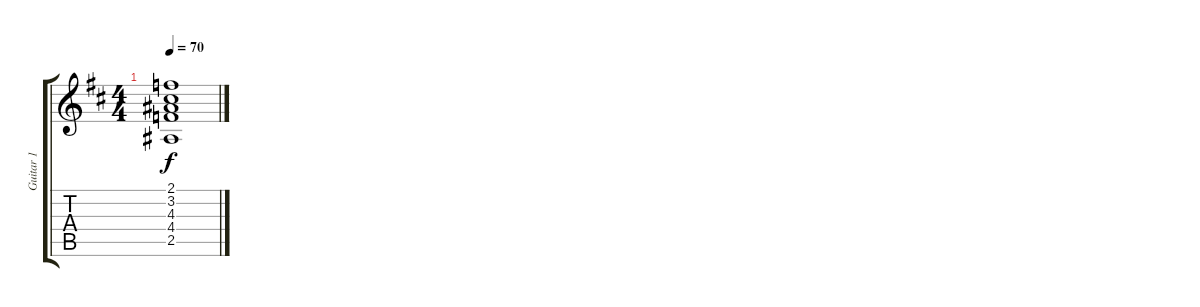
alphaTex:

\track ("Guitar 1" "Guitar 1") {instrument acousticguitarsteel}
\staff {score tabs}
\tuning (Eb4 Bb3 Gb3 Db3 Ab2 Eb2) {hide}
\ts (4 4)
\tempo 70
\clef g2
\ks d
(2.1{t} 3.2{t} 4.3{t} 4.4{t} 2.5{t}).1{dy f}
